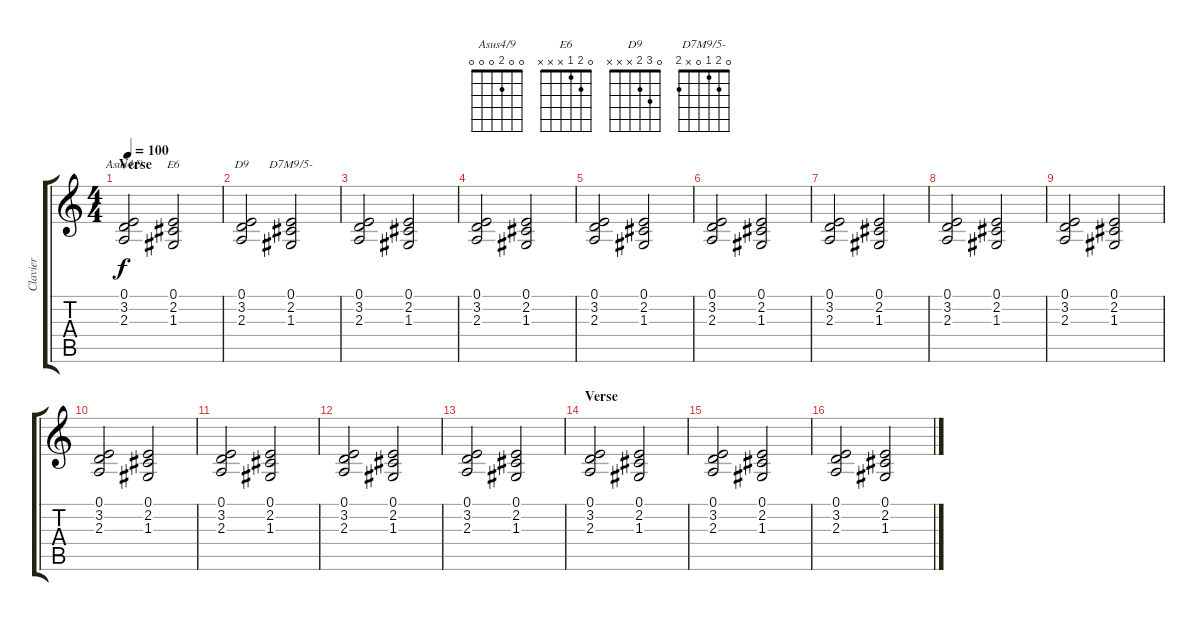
\track ("Clavier" "Clavier") {instrument drawbarorgan}
\staff {score tabs}
\tuning (E4 B3 G3 D3 A2 E2) {hide}
\chord ("Asus4/9" 0 0 2 0 0 0)
\chord ("E6" 0 2 1 x x x)
\chord ("D9" 0 3 2 x x x)
\chord ("D7M9/5-" 0 2 1 0 x 2)
\ts (4 4)
\section ("" "Verse")
\tempo 100
\clef g2
\ks c
(0.1 3.2 2.3).2{ch "Asus4/9" dy f} (0.1 2.2 1.3).2{ch "E6"} |
(0.1 3.2 2.3).2{ch "D9"} (0.1 2.2 1.3).2{ch "D7M9/5-"} |
(0.1 3.2 2.3).2 (0.1 2.2 1.3).2 |
(0.1 3.2 2.3).2 (0.1 2.2 1.3).2 |
(0.1 3.2 2.3).2 (0.1 2.2 1.3).2 |
(0.1 3.2 2.3).2 (0.1 2.2 1.3).2 |
(0.1 3.2 2.3).2 (0.1 2.2 1.3).2 |
(0.1 3.2 2.3).2 (0.1 2.2 1.3).2 |
(0.1 3.2 2.3).2 (0.1 2.2 1.3).2 |
(0.1 3.2 2.3).2 (0.1 2.2 1.3).2 |
(0.1 3.2 2.3).2 (0.1 2.2 1.3).2 |
(0.1 3.2 2.3).2 (0.1 2.2 1.3).2 |
(0.1 3.2 2.3).2 (0.1 2.2 1.3).2 |
\section ("" "Verse")
(0.1 3.2 2.3).2 (0.1 2.2 1.3).2 |
(0.1 3.2 2.3).2 (0.1 2.2 1.3).2 |
(0.1 3.2 2.3).2 (0.1 2.2 1.3).2
